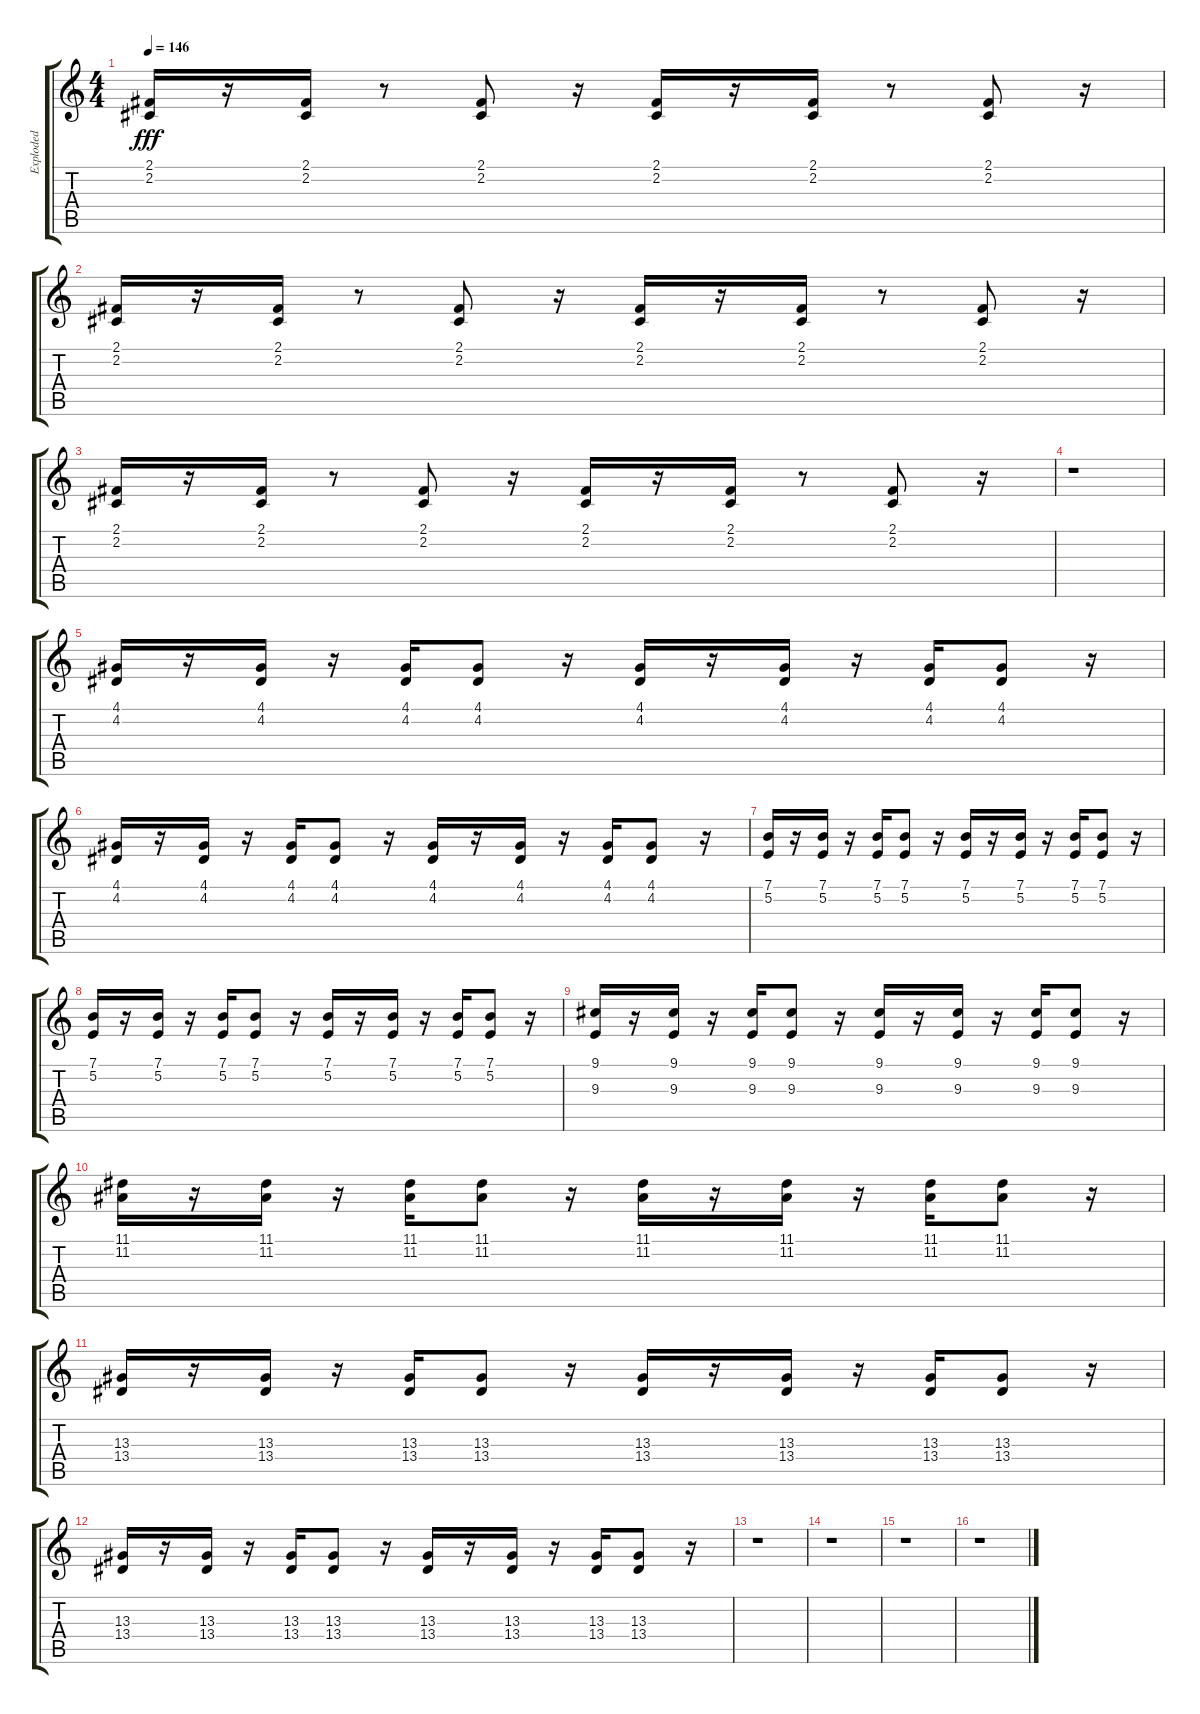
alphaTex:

\track ("Exploded" "Exploded") {instrument synthbrass1}
\staff {score tabs}
\tuning (E4 B3 G3 D3 A2 E2) {hide}
\ts (4 4)
\tempo 146
\clef g2
\ks c
(2.1 2.2).16{dy fff} r.16 (2.1 2.2).16 r.8 (2.1 2.2).8 r.16 (2.1 2.2).16 r.16 (2.1 2.2).16 r.8 (2.1 2.2).8 r.16 |
(2.1 2.2).16 r.16 (2.1 2.2).16 r.8 (2.1 2.2).8 r.16 (2.1 2.2).16 r.16 (2.1 2.2).16 r.8 (2.1 2.2).8 r.16 |
(2.1 2.2).16 r.16 (2.1 2.2).16 r.8 (2.1 2.2).8 r.16 (2.1 2.2).16 r.16 (2.1 2.2).16 r.8 (2.1 2.2).8 r.16 |
r.1 |
(4.1 4.2).16 r.16 (4.1 4.2).16 r.16 (4.1 4.2).16 (4.1 4.2).8 r.16 (4.1 4.2).16 r.16 (4.1 4.2).16 r.16 (4.1 4.2).16 (4.1 4.2).8 r.16 |
(4.1 4.2).16 r.16 (4.1 4.2).16 r.16 (4.1 4.2).16 (4.1 4.2).8 r.16 (4.1 4.2).16 r.16 (4.1 4.2).16 r.16 (4.1 4.2).16 (4.1 4.2).8 r.16 |
(7.1 5.2).16 r.16 (7.1 5.2).16 r.16 (7.1 5.2).16 (7.1 5.2).8 r.16 (7.1 5.2).16 r.16 (7.1 5.2).16 r.16 (7.1 5.2).16 (7.1 5.2).8 r.16 |
(7.1 5.2).16 r.16 (7.1 5.2).16 r.16 (7.1 5.2).16 (7.1 5.2).8 r.16 (7.1 5.2).16 r.16 (7.1 5.2).16 r.16 (7.1 5.2).16 (7.1 5.2).8 r.16 |
(9.1 9.3).16 r.16 (9.1 9.3).16 r.16 (9.1 9.3).16 (9.1 9.3).8 r.16 (9.1 9.3).16 r.16 (9.1 9.3).16 r.16 (9.1 9.3).16 (9.1 9.3).8 r.16 |
(11.1 11.2).16 r.16 (11.1 11.2).16 r.16 (11.1 11.2).16 (11.1 11.2).8 r.16 (11.1 11.2).16 r.16 (11.1 11.2).16 r.16 (11.1 11.2).16 (11.1 11.2).8 r.16 |
(13.3 13.4).16 r.16 (13.3 13.4).16 r.16 (13.3 13.4).16 (13.3 13.4).8 r.16 (13.3 13.4).16 r.16 (13.3 13.4).16 r.16 (13.3 13.4).16 (13.3 13.4).8 r.16 |
(13.3 13.4).16 r.16 (13.3 13.4).16 r.16 (13.3 13.4).16 (13.3 13.4).8 r.16 (13.3 13.4).16 r.16 (13.3 13.4).16 r.16 (13.3 13.4).16 (13.3 13.4).8 r.16 |
r.1 |
r.1 |
r.1 |
r.1
